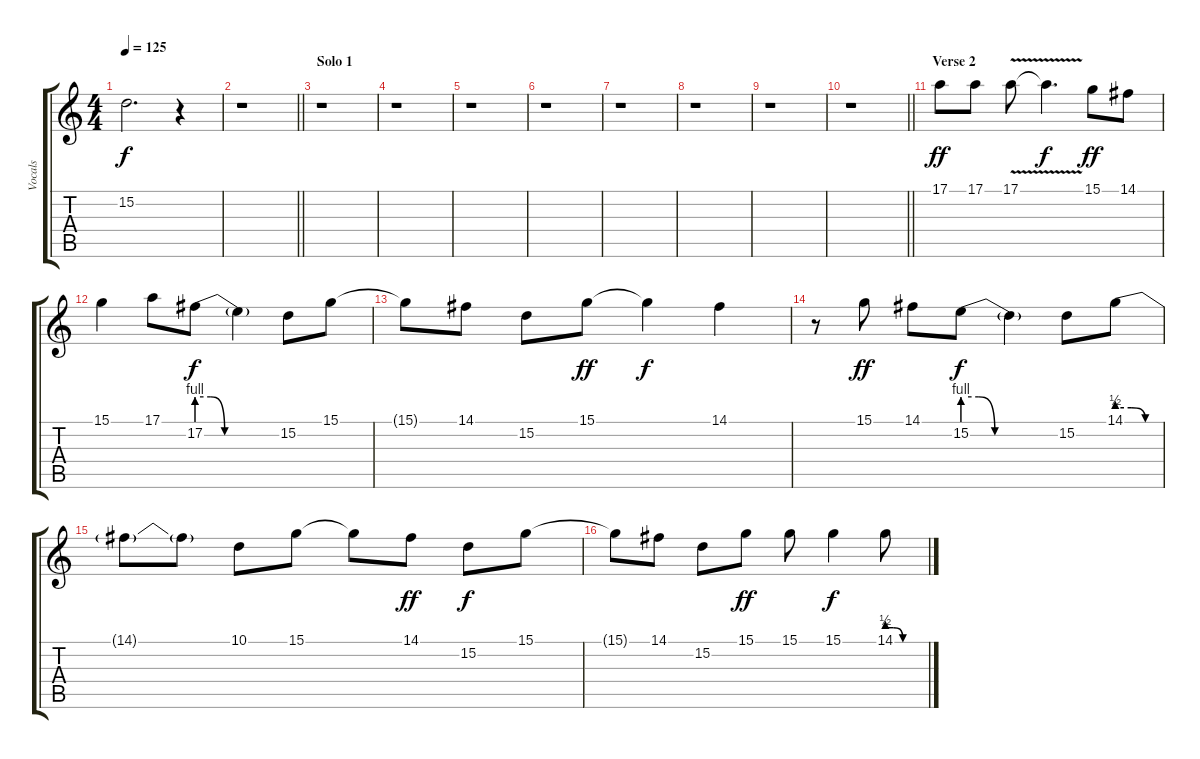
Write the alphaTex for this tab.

\track ("Vocals" "Vocals") {instrument lead2sawtooth}
\staff {score tabs}
\tuning (E4 B3 G3 D3 A2 E2) {hide}
\ts (4 4)
\tempo 125
\clef g2
\ks c
15.2{t}.2{d dy f} r.4 |
\barLineRight lightlight
r.1 |
\section ("" "Solo 1")
r.1 |
r.1 |
r.1 |
r.1 |
r.1 |
r.1 |
r.1 |
\barLineRight lightlight
r.1 |
\section ("" "Verse 2")
17.1.8{dy ff} 17.1.8 17.1{v}.8 17.1{t}.4{d dy f} 15.1.8{dy ff} 14.1.8 |
15.1.4 17.1.8 17.2{be (custom 0 4 10 4 20 0 40 0 60 0)}.8{dy f} 17.2{t}.4 15.2.8 15.1.8 |
15.1{t}.8 14.1.8 15.2.8 15.1.8{dy ff} 15.1{t}.4{dy f} 14.1.4 |
r.8 15.1.8{dy ff} 14.1.8 15.2{be (custom 0 4 10 4 20 0 40 0 60 0)}.8{dy f} 15.2{t}.4 15.2.8 14.1{be (custom 0 2 20 2 40 0 60 0)}.8 |
14.1{t}.8 14.1{t}.8 10.1.8 15.1.8 15.1{t}.8 14.1.8{dy ff} 15.2.8{dy f} 15.1.8 |
15.1{t}.8 14.1.8 15.2.8 15.1.8{dy ff} 15.1.8 15.1.4{dy f} 14.1{be (custom 0 2 10 2 25 0 40 0 60 0)}.8
